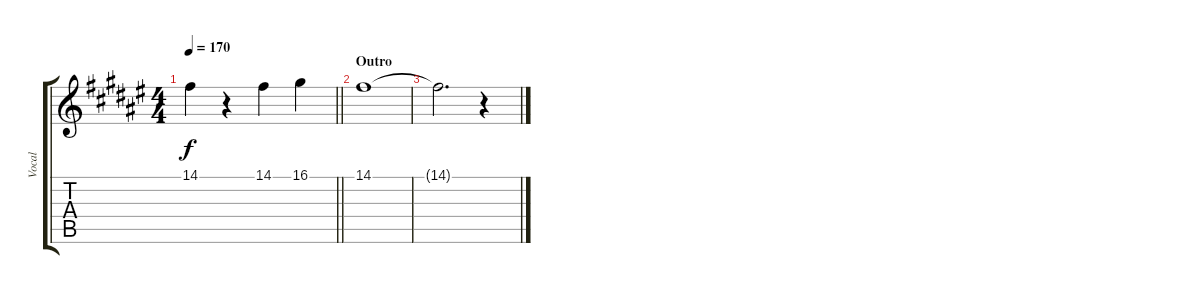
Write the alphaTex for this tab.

\track ("Vocal" "Vocal") {instrument sopranosax}
\staff {score tabs}
\tuning (E4 B3 G3 D3 A2 E2) {hide}
\ts (4 4)
\tempo 170
\clef g2
\barLineRight lightlight
\ks f#
14.1{t}.4{dy f} r.4 14.1.4 16.1.4 |
\section ("" "Outro")
14.1.1 |
14.1{t}.2{d} r.4
